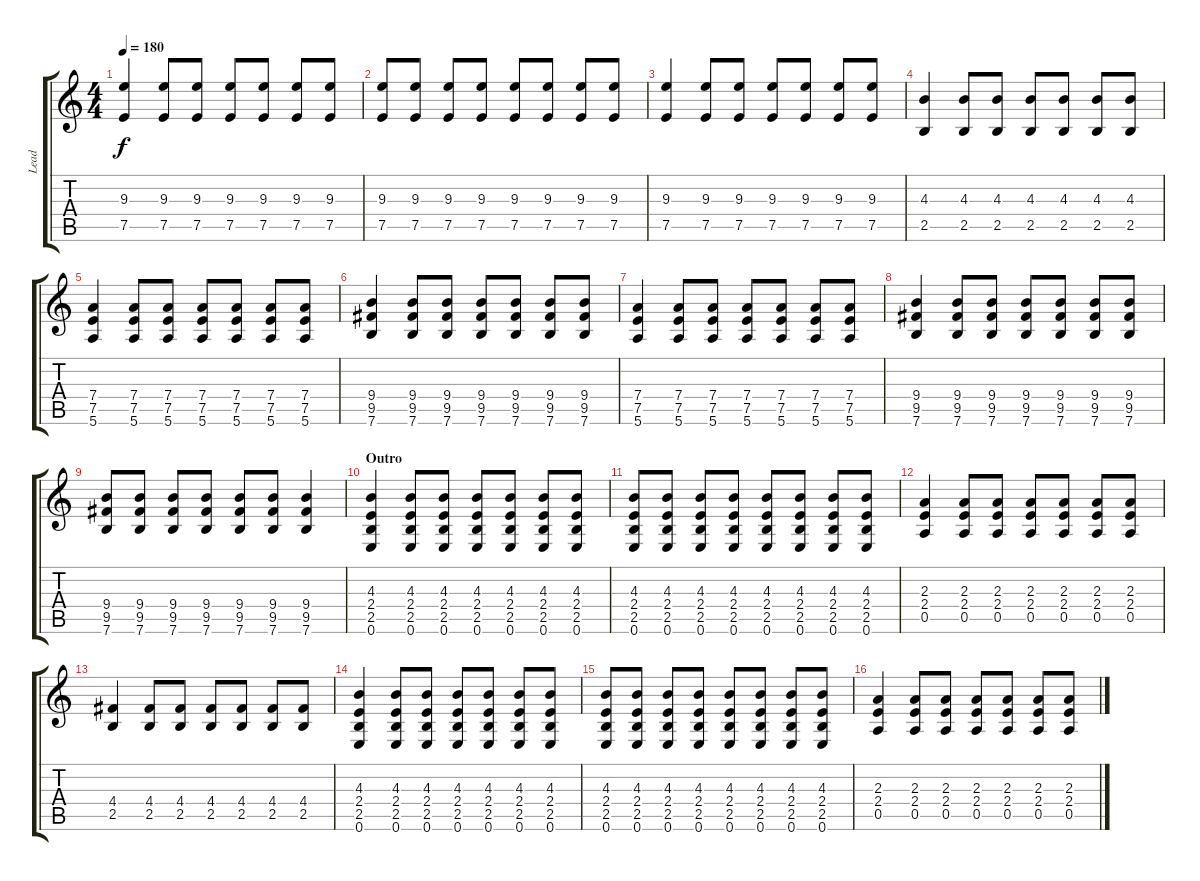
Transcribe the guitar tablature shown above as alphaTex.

\track ("Lead" "Lead") {instrument overdrivenguitar}
\staff {score tabs}
\tuning (E4 B3 G3 D3 A2 E2) {hide}
\ts (4 4)
\tempo 180
\clef g2
\ks c
(9.3 7.5).4{dy f} (9.3 7.5).8 (9.3 7.5).8 (9.3 7.5).8 (9.3 7.5).8 (9.3 7.5).8 (9.3 7.5).8 |
(9.3 7.5).8 (9.3 7.5).8 (9.3 7.5).8 (9.3 7.5).8 (9.3 7.5).8 (9.3 7.5).8 (9.3 7.5).8 (9.3 7.5).8 |
(9.3 7.5).4 (9.3 7.5).8 (9.3 7.5).8 (9.3 7.5).8 (9.3 7.5).8 (9.3 7.5).8 (9.3 7.5).8 |
(4.3 2.5).4 (4.3 2.5).8 (4.3 2.5).8 (4.3 2.5).8 (4.3 2.5).8 (4.3 2.5).8 (4.3 2.5).8 |
(7.4 7.5 5.6).4 (7.4 7.5 5.6).8 (7.4 7.5 5.6).8 (7.4 7.5 5.6).8 (7.4 7.5 5.6).8 (7.4 7.5 5.6).8 (7.4 7.5 5.6).8 |
(9.4 9.5 7.6).4 (9.4 9.5 7.6).8 (9.4 9.5 7.6).8 (9.4 9.5 7.6).8 (9.4 9.5 7.6).8 (9.4 9.5 7.6).8 (9.4 9.5 7.6).8 |
(7.4 7.5 5.6).4 (7.4 7.5 5.6).8 (7.4 7.5 5.6).8 (7.4 7.5 5.6).8 (7.4 7.5 5.6).8 (7.4 7.5 5.6).8 (7.4 7.5 5.6).8 |
(9.4 9.5 7.6).4 (9.4 9.5 7.6).8 (9.4 9.5 7.6).8 (9.4 9.5 7.6).8 (9.4 9.5 7.6).8 (9.4 9.5 7.6).8 (9.4 9.5 7.6).8 |
(9.4 9.5 7.6).8 (9.4 9.5 7.6).8 (9.4 9.5 7.6).8 (9.4 9.5 7.6).8 (9.4 9.5 7.6).8 (9.4 9.5 7.6).8 (9.4 9.5 7.6).4 |
\section ("" "Outro")
(4.3 2.4 2.5 0.6).4 (4.3 2.4 2.5 0.6).8 (4.3 2.4 2.5 0.6).8 (4.3 2.4 2.5 0.6).8 (4.3 2.4 2.5 0.6).8 (4.3 2.4 2.5 0.6).8 (4.3 2.4 2.5 0.6).8 |
(4.3 2.4 2.5 0.6).8 (4.3 2.4 2.5 0.6).8 (4.3 2.4 2.5 0.6).8 (4.3 2.4 2.5 0.6).8 (4.3 2.4 2.5 0.6).8 (4.3 2.4 2.5 0.6).8 (4.3 2.4 2.5 0.6).8 (4.3 2.4 2.5 0.6).8 |
(2.3 2.4 0.5).4 (2.3 2.4 0.5).8 (2.3 2.4 0.5).8 (2.3 2.4 0.5).8 (2.3 2.4 0.5).8 (2.3 2.4 0.5).8 (2.3 2.4 0.5).8 |
(4.4 2.5).4 (4.4 2.5).8 (4.4 2.5).8 (4.4 2.5).8 (4.4 2.5).8 (4.4 2.5).8 (4.4 2.5).8 |
(4.3 2.4 2.5 0.6).4 (4.3 2.4 2.5 0.6).8 (4.3 2.4 2.5 0.6).8 (4.3 2.4 2.5 0.6).8 (4.3 2.4 2.5 0.6).8 (4.3 2.4 2.5 0.6).8 (4.3 2.4 2.5 0.6).8 |
(4.3 2.4 2.5 0.6).8 (4.3 2.4 2.5 0.6).8 (4.3 2.4 2.5 0.6).8 (4.3 2.4 2.5 0.6).8 (4.3 2.4 2.5 0.6).8 (4.3 2.4 2.5 0.6).8 (4.3 2.4 2.5 0.6).8 (4.3 2.4 2.5 0.6).8 |
(2.3 2.4 0.5).4 (2.3 2.4 0.5).8 (2.3 2.4 0.5).8 (2.3 2.4 0.5).8 (2.3 2.4 0.5).8 (2.3 2.4 0.5).8 (2.3 2.4 0.5).8
